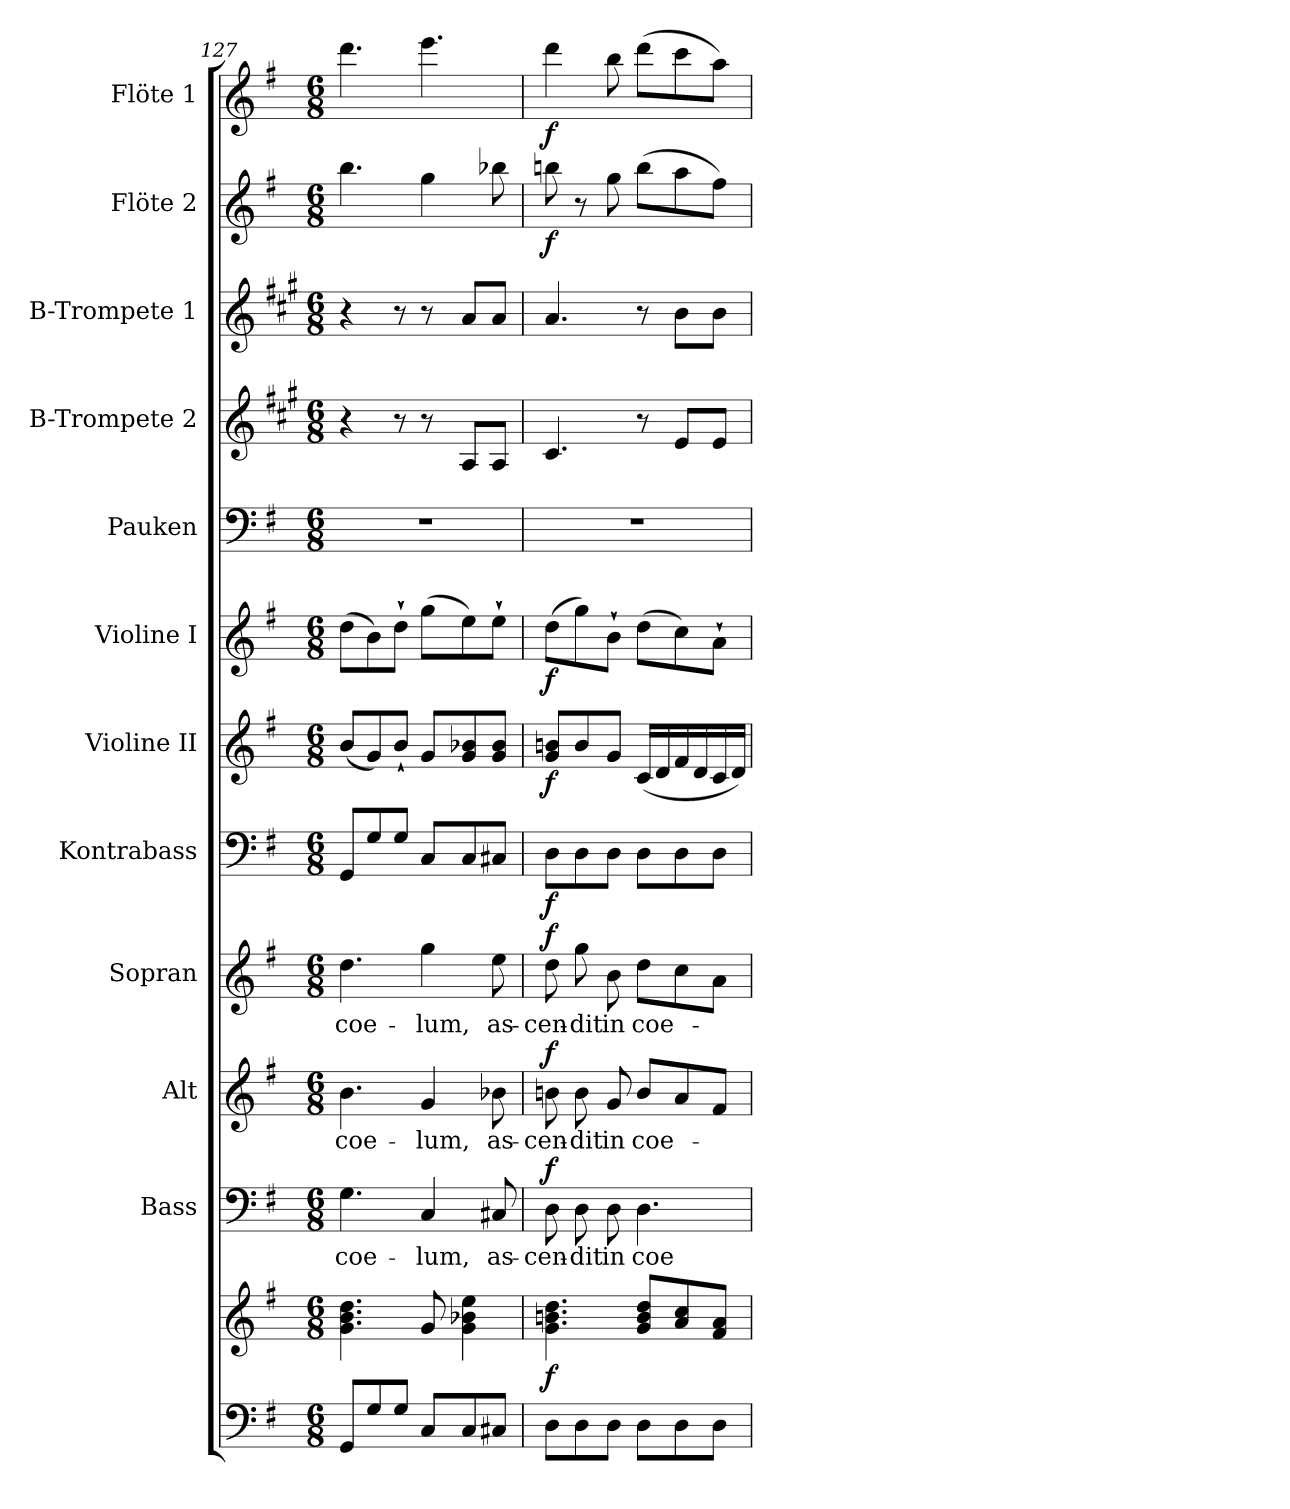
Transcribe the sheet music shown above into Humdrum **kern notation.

**kern	**kern	**dynam	**kern	**text	**dynam	**kern	**text	**dynam	**kern	**text	**dynam	**kern	**dynam	**kern	**dynam	**kern	**dynam	**kern	**kern	**kern	**kern	**dynam	**kern	**dynam
*part12	*part12	*part12	*part11	*part11	*part11	*part10	*part10	*part10	*part9	*part9	*part9	*part8	*part8	*part7	*part7	*part6	*part6	*part5	*part4	*part3	*part2	*part2	*part1	*part1
*staff13	*staff12	*staff12/13	*staff11	*staff11	*staff11	*staff10	*staff10	*staff10	*staff9	*staff9	*staff9	*staff8	*staff8	*staff7	*staff7	*staff6	*staff6	*staff5	*staff4	*staff3	*staff2	*staff2	*staff1	*staff1
*	*	*	*I"Bass	*	*	*I"Alt	*	*	*I"Sopran	*	*	*I"Kontrabass	*	*I"Violine II	*	*I"Violine I	*	*I"Pauken	*I"B-Trompete 2	*I"B-Trompete 1	*I"Flöte 2	*	*I"Flöte 1	*
*	*	*	*I'B.	*	*	*I'A.	*	*	*I'S.	*	*	*I'Kb.	*	*I'Vl. II	*	*I'Vl. I	*	*I'Pk.	*I'B Trp. 2	*I'B Trp. 1	*I'Fl. 2	*	*I'Fl. 1	*
*clefF4	*clefG2	*	*clefF4	*	*	*clefG2	*	*	*clefG2	*	*	*clefF4	*	*clefG2	*	*clefG2	*	*clefF4	*clefG2	*clefG2	*clefG2	*	*clefG2	*
*	*	*	*	*	*	*	*	*	*	*	*	*ITrd7c12	*	*	*	*	*	*	*ITrd1c2	*ITrd1c2	*	*	*	*
*k[f#]	*k[f#]	*	*k[f#]	*	*	*k[f#]	*	*	*k[f#]	*	*	*k[f#]	*	*k[f#]	*	*k[f#]	*	*k[f#]	*k[f#]	*k[f#]	*k[f#]	*	*k[f#]	*
*G:	*G:	*	*G:	*	*	*G:	*	*	*G:	*	*	*G:	*	*G:	*	*G:	*	*G:	*G:	*G:	*G:	*	*G:	*
*M6/8	*M6/8	*	*M6/8	*	*	*M6/8	*	*	*M6/8	*	*	*M6/8	*	*M6/8	*	*M6/8	*	*M6/8	*M6/8	*M6/8	*M6/8	*	*M6/8	*
=127	=127	=127	=127	=127	=127	=127	=127	=127	=127	=127	=127	=127	=127	=127	=127	=127	=127	=127	=127	=127	=127	=127	=127	=127
!	!	!	!	!LO:LY:b	!	!	!LO:LY:b	!	!	!LO:LY:b	!	!	!	!	!	!	!	!	!	!	!	!	!	!
8GG/L	4.g\ 4.b\ 4.dd\	.	4.G\	coe-	.	4.b\	coe-	.	4.dd\	coe-	.	8GGG/L	.	(<8b/L	.	(>8dd\L	.	2.r	4r	4r	4.bb\	.	4.ddd\	.
8G/	.	.	.	.	.	.	.	.	.	.	.	8GG/	.	8g/)	.	8b\)	.	.	.	.	.	.	.	.
8G/J	.	.	.	.	.	.	.	.	.	.	.	8GG/J	.	8b`</J	.	8dd`>\J	.	.	8r	8r	.	.	.	.
!	!	!	!	!LO:LY:b	!	!	!LO:LY:b	!	!	!LO:LY:b	!	!	!	!	!	!	!	!	!	!	!	!	!	!
8C/L	8g/	.	4C/	-lum,	.	4g/	-lum,	.	4gg\	-lum,	.	8CC/L	.	8g/L	.	(>8gg\L	.	.	8r	8r	4gg\	.	4.eee\	.
8C/	4g\ 4b-X\ 4ee\	.	.	.	.	.	.	.	.	.	.	8CC/	.	8g/ 8b-X/	.	8ee\)	.	.	8G/L	8g/L	.	.	.	.
!	!	!	!	!LO:LY:b	!	!	!LO:LY:b	!	!	!LO:LY:b	!	!	!	!	!	!	!	!	!	!	!	!	!	!
8C#X/J	.	.	8C#X/	as-	.	8b-X\	as-	.	8ee\	as-	.	8CC#X/J	.	8g/ 8b-/J	.	8ee`>\J	.	.	8G/J	8g/J	8bb-X\	.	.	.
=128	=128	=128	=128	=128	=128	=128	=128	=128	=128	=128	=128	=128	=128	=128	=128	=128	=128	=128	=128	=128	=128	=128	=128	=128
!	!	!LO:DY:b	!	!LO:LY:b	!LO:DY:a	!	!LO:LY:b	!LO:DY:a	!	!LO:LY:b	!LO:DY:a	!	!LO:DY:b	!	!LO:DY:b	!	!LO:DY:b	!	!	!	!	!LO:DY:b	!	!LO:DY:b
8D\L	4.g\ 4.bn\ 4.dd\	f	8D\	-cen-	f	8bn\	-cen-	f	8dd\	-cen-	f	8DD\L	f	8g/ 8bn/L	f	(>8dd\L	f	2.r	4.B/	4.g/	8bbn\	f	4ddd\	f
!	!	!	!	!LO:LY:b	!	!	!LO:LY:b	!	!	!LO:LY:b	!	!	!	!	!	!	!	!	!	!	!	!	!	!
8D\	.	.	8D\	-dit	.	8b\	-dit	.	8gg\	-dit	.	8DD\	.	8b/	.	8gg\)	.	.	.	.	8r	.	.	.
!	!	!	!	!LO:LY:b	!	!	!LO:LY:b	!	!	!LO:LY:b	!	!	!	!	!	!	!	!	!	!	!	!	!	!
8D\J	.	.	8D\	in	.	8g/	in	.	8b\	in	.	8DD\J	.	8g/J	.	8b`>\J	.	.	.	.	8gg\	.	8bb\	.
!	!	!	!	!LO:LY:b	!	!	!LO:LY:b	!	!	!LO:LY:b	!	!	!	!	!	!	!	!	!	!	!	!	!	!
8D\L	8g/ 8b/ 8dd/L	.	4.D\	coe-	.	8b/L	coe-	.	8dd\L	coe-	.	8DD\L	.	(<16c/LL	.	(>8dd\L	.	.	8r	8r	(>8bb\L	.	(>8ddd\L	.
.	.	.	.	.	.	.	.	.	.	.	.	.	.	16d/	.	.	.	.	.	.	.	.	.	.
8D\	8a/ 8cc/	.	.	.	.	8a/	.	.	8cc\	.	.	8DD\	.	16f#/	.	8cc\)	.	.	8d/L	8a\L	8aa\	.	8ccc\	.
.	.	.	.	.	.	.	.	.	.	.	.	.	.	16d/	.	.	.	.	.	.	.	.	.	.
8D\J	8f#/ 8a/J	.	.	.	.	8f#/J	.	.	8a\J	.	.	8DD\J	.	16c/	.	8a`>\J	.	.	8d/J	8a\J	8ff#\J)	.	8aa\J)	.
.	.	.	.	.	.	.	.	.	.	.	.	.	.	16d/JJ)	.	.	.	.	.	.	.	.	.	.
=	=	=	=	=	=	=	=	=	=	=	=	=	=	=	=	=	=	=	=	=	=	=	=	=
*-	*-	*-	*-	*-	*-	*-	*-	*-	*-	*-	*-	*-	*-	*-	*-	*-	*-	*-	*-	*-	*-	*-	*-	*-
